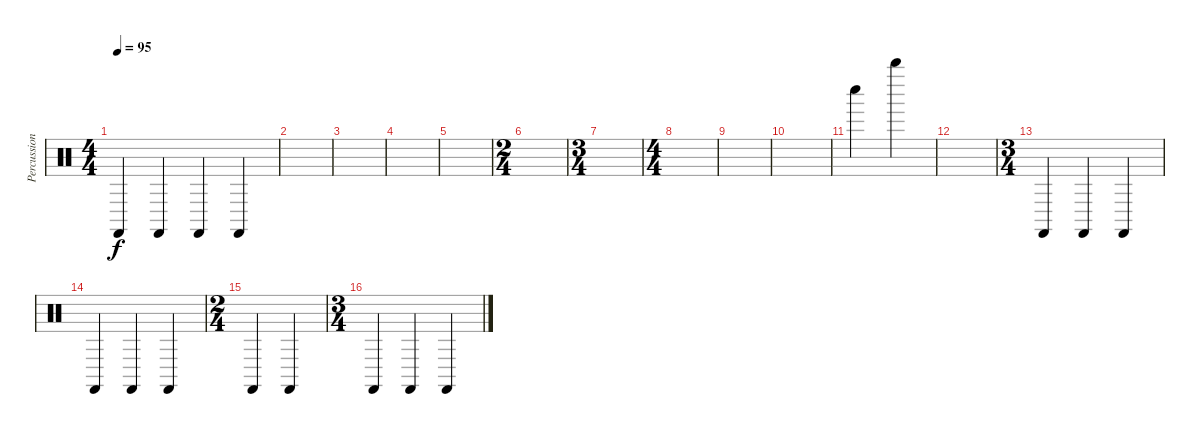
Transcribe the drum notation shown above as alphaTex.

\track ("Percussions" "Percussion") {instrument percussion}
\staff {score}
\articulation defaults
\ts (4 4)
\tempo 95
\clef neutral
\ks c "Castanets (hit)".4{dy f} "Castanets (hit)".4 "Castanets (hit)".4 "Castanets (hit)".4
|
|
|
|
|
\ts (2 4)
|
\ts (3 4)
|
\ts (4 4)
|
|
|
"Whistle low (hit)".4 "Whistle high (hit)".4 |
|
\ts (3 4)
"Castanets (hit)".4 "Castanets (hit)".4 "Castanets (hit)".4 |
"Castanets (hit)".4 "Castanets (hit)".4 "Castanets (hit)".4 |
\ts (2 4)
"Castanets (hit)".4 "Castanets (hit)".4 |
\ts (3 4)
"Castanets (hit)".4 "Castanets (hit)".4 "Castanets (hit)".4
